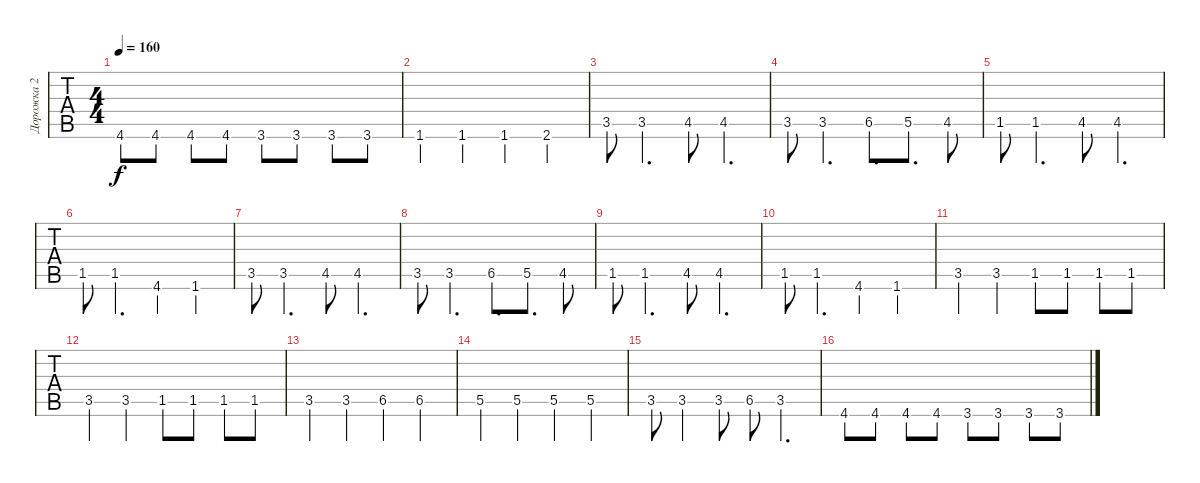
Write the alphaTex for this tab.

\track ("Дорожка 2" "Дорожка 2") {solo instrument electricbasspick}
\staff {tabs}
\tuning (E4 B3 G3 D3 A2 E2) {hide}
\ts (4 4)
\tempo 160
\clef g2
\ks c
4.6.8{dy f} 4.6.8 4.6.8 4.6.8 3.6.8 3.6.8 3.6.8 3.6.8 |
1.6.4 1.6.4 1.6.4 2.6.4 |
3.5.8 3.5.4{d} 4.5.8 4.5.4{d} |
3.5.8 3.5.4{d} 6.5.8{d} 5.5.8{d} 4.5.8 |
1.5.8 1.5.4{d} 4.5.8 4.5.4{d} |
1.5.8 1.5.4{d} 4.6.4 1.6.4 |
3.5.8 3.5.4{d} 4.5.8 4.5.4{d} |
3.5.8 3.5.4{d} 6.5.8{d} 5.5.8{d} 4.5.8 |
1.5.8 1.5.4{d} 4.5.8 4.5.4{d} |
1.5.8 1.5.4{d} 4.6.4 1.6.4 |
3.5.4 3.5.4 1.5.8 1.5.8 1.5.8 1.5.8 |
3.5.4 3.5.4 1.5.8 1.5.8 1.5.8 1.5.8 |
3.5.4 3.5.4 6.5.4 6.5.4 |
5.5.4 5.5.4 5.5.4 5.5.4 |
3.5.8 3.5.4 3.5.8 6.5.8 3.5.4{d} |
4.6.8 4.6.8 4.6.8 4.6.8 3.6.8 3.6.8 3.6.8 3.6.8
